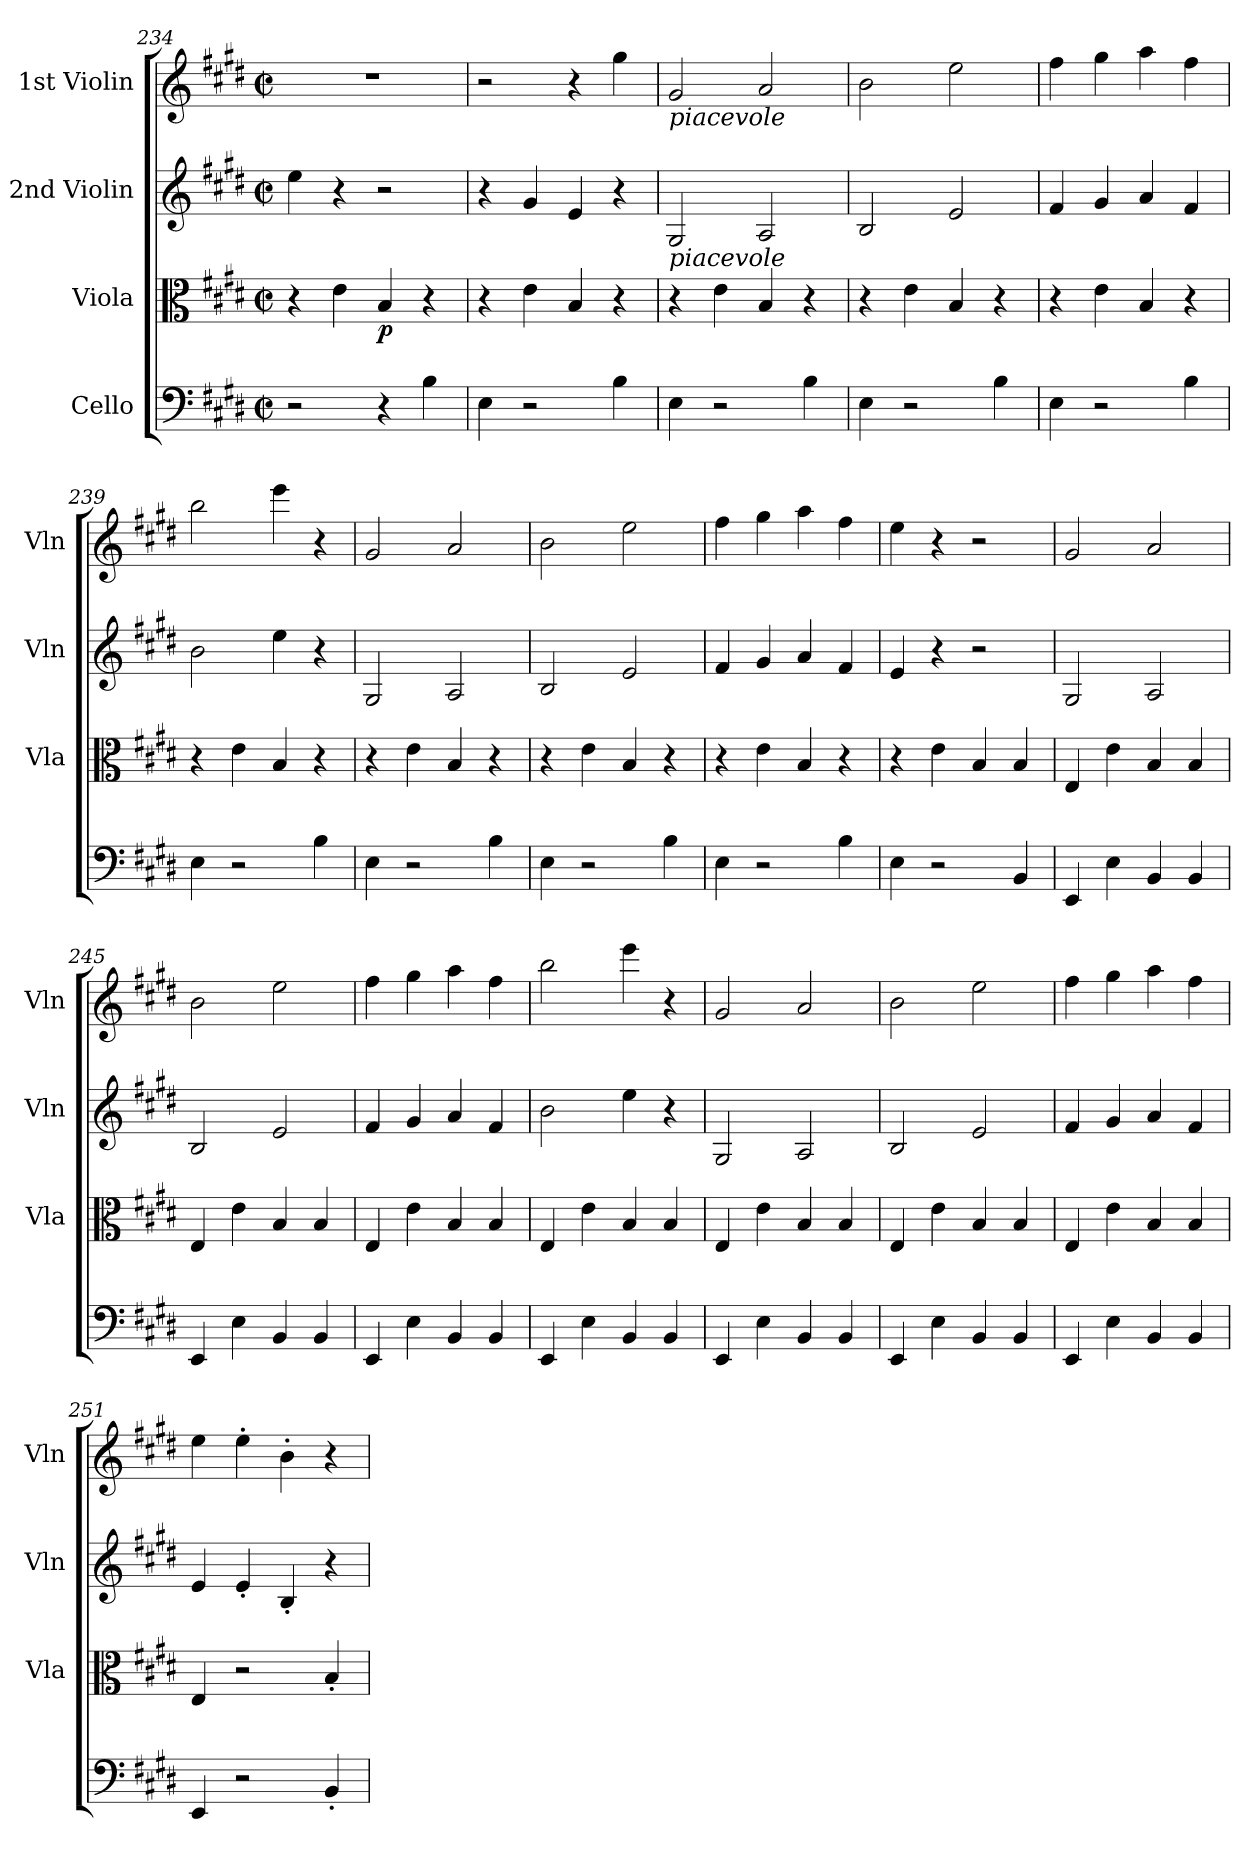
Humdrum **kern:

**kern	**kern	**dynam	**kern	**kern
*part4	*part3	*part3	*part2	*part1
*staff4	*staff3	*staff3	*staff2	*staff1
*I"Cello	*I"Viola	*	*I"2nd Violin	*I"1st Violin
*	*I'Vla	*	*I'Vln	*I'Vln
*clefF4	*clefC3	*	*clefG2	*clefG2
*k[f#c#g#d#]	*k[f#c#g#d#]	*	*k[f#c#g#d#]	*k[f#c#g#d#]
*E:	*E:	*	*E:	*E:
*M2/2	*M2/2	*	*M2/2	*M2/2
*met(c|)	*met(c|)	*	*met(c|)	*met(c|)
=234	=234	=234	=234	=234
2r	4r	.	4ee\	1r
.	4e\	.	4r	.
!	!	!LO:DY:b	!	!
4r	4B/	p	2r	.
4B\	4r	.	.	.
!!LO:LB:g=z
=235	=235	=235	=235	=235
4E\	4r	.	4r	2r
2r	4e\	.	4g#/	.
.	4B/	.	4e/	4r
4B\	4r	.	4r	4gg#\
=236	=236	=236	=236	=236
!	!	!	!	!LO:TX:b:i:t=piacevole
!	!	!	!LO:TX:b:i:t=piacevole	!
4E\	4r	.	2G#/	2g#/
2r	4e\	.	.	.
.	4B/	.	2A/	2a/
4B\	4r	.	.	.
=237	=237	=237	=237	=237
4E\	4r	.	2B/	2b\
2r	4e\	.	.	.
.	4B/	.	2e/	2ee\
4B\	4r	.	.	.
=238	=238	=238	=238	=238
4E\	4r	.	4f#/	4ff#\
2r	4e\	.	4g#/	4gg#\
.	4B/	.	4a/	4aa\
4B\	4r	.	4f#/	4ff#\
=239	=239	=239	=239	=239
4E\	4r	.	2b\	2bb\
2r	4e\	.	.	.
.	4B/	.	4ee\	4eee\
4B\	4r	.	4r	4r
=240	=240	=240	=240	=240
4E\	4r	.	2G#/	2g#/
2r	4e\	.	.	.
.	4B/	.	2A/	2a/
4B\	4r	.	.	.
=241	=241	=241	=241	=241
4E\	4r	.	2B/	2b\
2r	4e\	.	.	.
.	4B/	.	2e/	2ee\
4B\	4r	.	.	.
=242	=242	=242	=242	=242
4E\	4r	.	4f#/	4ff#\
2r	4e\	.	4g#/	4gg#\
.	4B/	.	4a/	4aa\
4B\	4r	.	4f#/	4ff#\
!!LO:LB:g=z
=243	=243	=243	=243	=243
4E\	4r	.	4e/	4ee\
2r	4e\	.	4r	4r
.	4B/	.	2r	2r
4BB/	4B/	.	.	.
=244	=244	=244	=244	=244
4EE/	4E/	.	2G#/	2g#/
4E\	4e\	.	.	.
4BB/	4B/	.	2A/	2a/
4BB/	4B/	.	.	.
!!LO:PB:g=z
=245	=245	=245	=245	=245
4EE/	4E/	.	2B/	2b\
4E\	4e\	.	.	.
4BB/	4B/	.	2e/	2ee\
4BB/	4B/	.	.	.
=246	=246	=246	=246	=246
4EE/	4E/	.	4f#/	4ff#\
4E\	4e\	.	4g#/	4gg#\
4BB/	4B/	.	4a/	4aa\
4BB/	4B/	.	4f#/	4ff#\
=247	=247	=247	=247	=247
4EE/	4E/	.	2b\	2bb\
4E\	4e\	.	.	.
4BB/	4B/	.	4ee\	4eee\
4BB/	4B/	.	4r	4r
=248	=248	=248	=248	=248
4EE/	4E/	.	2G#/	2g#/
4E\	4e\	.	.	.
4BB/	4B/	.	2A/	2a/
4BB/	4B/	.	.	.
=249	=249	=249	=249	=249
4EE/	4E/	.	2B/	2b\
4E\	4e\	.	.	.
4BB/	4B/	.	2e/	2ee\
4BB/	4B/	.	.	.
=250	=250	=250	=250	=250
4EE/	4E/	.	4f#/	4ff#\
4E\	4e\	.	4g#/	4gg#\
4BB/	4B/	.	4a/	4aa\
4BB/	4B/	.	4f#/	4ff#\
=251	=251	=251	=251	=251
4EE/	4E/	.	4e/	4ee\
2r	2r	.	4e'/	4ee'\
.	.	.	4B'/	4b'\
4BB'/	4B'/	.	4r	4r
=	=	=	=	=
*-	*-	*-	*-	*-
